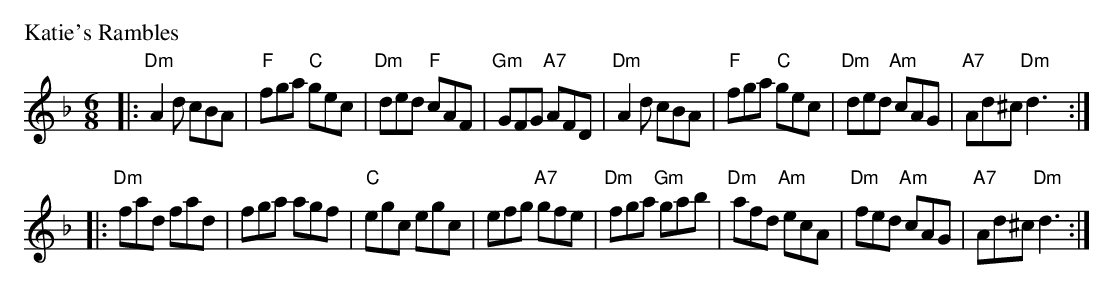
X:1
P: Katie's Rambles
M: 6/8
L: 1/8
K: Dm
|: "Dm"A2d     cBA |  "F"fga  "C"gec | "Dm"ded  "F"cAF | "Gm"GFG  "A7"AFD \
|  "Dm"A2d     cBA |  "F"fga  "C"gec | "Dm"ded "Am"cAG | "A7"Ad^c "Dm"d3 :|
|: "Dm"fad     fad |     fga     agf |  "C"egc     egc |     efg  "A7"gfe \
|  "Dm"fga "Gm"gab | "Dm"afd "Am"ecA | "Dm"fed "Am"cAG | "A7"Ad^c "Dm"d3 :|
